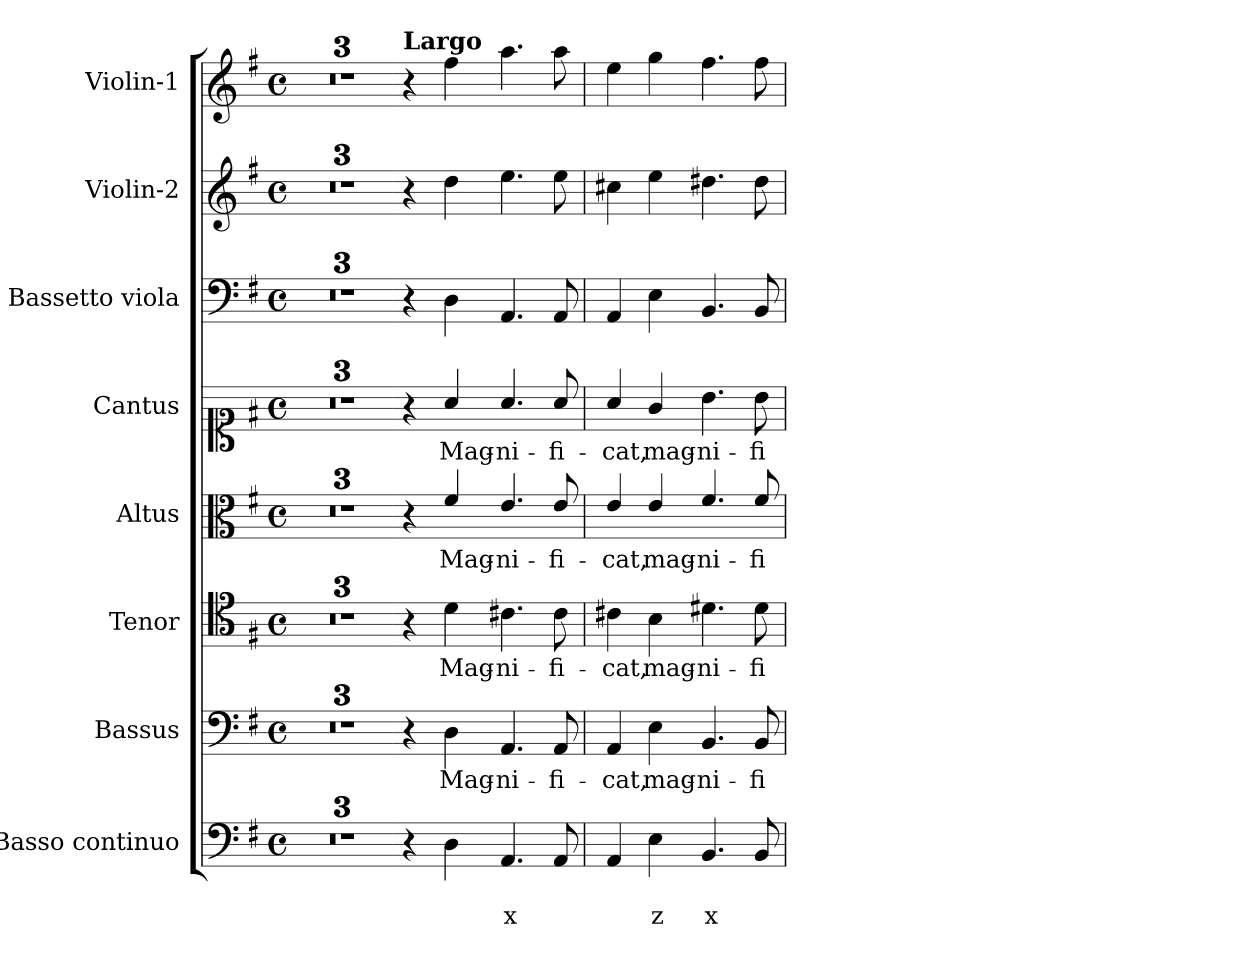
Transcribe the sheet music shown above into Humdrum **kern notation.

**kern	**text	**text	**kern	**text	**kern	**text	**kern	**text	**kern	**text	**kern	**kern	**kern
*part8	*part8	*part8	*part7	*part7	*part6	*part6	*part5	*part5	*part4	*part4	*part3	*part2	*part1
*staff8	*staff8	*staff8	*staff7	*staff7	*staff6	*staff6	*staff5	*staff5	*staff4	*staff4	*staff3	*staff2	*staff1
*I"Basso continuo	*	*	*I"Bassus	*	*I"Tenor	*	*I"Altus	*	*I"Cantus	*	*I"Bassetto viola	*I"Violin-2	*I"Violin-1
*I'BC	*	*	*I'B	*	*I'T	*	*I'A	*	*I'C	*	*	*I'Vi2	*I'Vi1
*clefF4	*	*	*clefF4	*	*clefC4	*	*clefC3	*	*clefC1	*	*clefF4	*clefG2	*clefG2
*k[f#]	*	*	*k[f#]	*	*k[f#]	*	*k[f#]	*	*k[f#]	*	*k[f#]	*k[f#]	*k[f#]
*G:	*	*	*G:	*	*G:	*	*G:	*	*G:	*	*G:	*G:	*G:
*M4/4	*	*	*M4/4	*	*M4/4	*	*M4/4	*	*M4/4	*	*M4/4	*M4/4	*M4/4
*met(c)	*	*	*met(c)	*	*met(c)	*	*met(c)	*	*met(c)	*	*met(c)	*met(c)	*met(c)
=1	=1	=1	=1	=1	=1	=1	=1	=1	=1	=1	=1	=1	=1
1ryy	.	.	1ryy	.	1ryy	.	1ryy	.	1ryy	.	1ryy	1ryy	1ryy
=2	=2	=2	=2	=2	=2	=2	=2	=2	=2	=2	=2	=2	=2
1r	.	.	1r	.	1r	.	1r	.	1r	.	1r	1r	1r
=3	=3	=3	=3	=3	=3	=3	=3	=3	=3	=3	=3	=3	=3
*	*	*	*	*	*clefGv2	*	*clefG2	*	*clefG2	*	*	*	*
1ryy	.	.	1ryy	.	1ryy	.	1ryy	.	1ryy	.	1ryy	1ryy	1ryy
=3X1-	=3X1-	=3X1-	=3X1-	=3X1-	=3X1-	=3X1-	=3X1-	=3X1-	=3X1-	=3X1-	=3X1-	=3X1-	=3X1-
!	!	!	!	!	!	!	!	!	!	!	!	!	!LO:TX:a:B:t=Largo
4r	.	.	4r	.	4r	.	4r	.	4r	.	4r	4r	4r
!	!	!	!	!LO:LY:b	!	!LO:LY:b	!	!LO:LY:b	!	!LO:LY:b	!	!	!
4D\	.	.	4D\	Mag-	4d\	Mag-	4f#/	Mag-	4a/	Mag-	4D\	4dd\	4ff#\
!	!	!LO:LY:b	!	!LO:LY:b	!	!LO:LY:b	!	!LO:LY:b	!	!LO:LY:b	!	!	!
4.AA/	.	x	4.AA/	-ni-	4.c#X\	-ni-	4.e/	-ni-	4.a/	-ni-	4.AA/	4.ee\	4.aa\
!	!	!	!	!LO:LY:b	!	!LO:LY:b	!	!LO:LY:b	!	!LO:LY:b	!	!	!
8AA/	.	.	8AA/	-fi-	8c#\	-fi-	8e/	-fi-	8a/	-fi-	8AA/	8ee\	8aa\
=4	=4	=4	=4	=4	=4	=4	=4	=4	=4	=4	=4	=4	=4
!	!	!	!	!LO:LY:b	!	!LO:LY:b	!	!LO:LY:b	!	!LO:LY:b	!	!	!
4AA/	.	.	4AA/	-cat,	4c#X\	-cat,	4e/	-cat,	4a/	-cat,	4AA/	4cc#X\	4ee\
!	!	!LO:LY:b	!	!LO:LY:b	!	!LO:LY:b	!	!LO:LY:b	!	!LO:LY:b	!	!	!
4E\	.	z	4E\	mag-	4B\	mag-	4e/	mag-	4g/	mag-	4E\	4ee\	4gg\
!	!	!LO:LY:b	!	!LO:LY:b	!	!LO:LY:b	!	!LO:LY:b	!	!LO:LY:b	!	!	!
4.BB/	.	x	4.BB/	-ni-	4.d#X\	-ni-	4.f#/	-ni-	4.b\	-ni-	4.BB/	4.dd#X\	4.ff#\
!	!	!	!	!LO:LY:b	!	!LO:LY:b	!	!LO:LY:b	!	!LO:LY:b	!	!	!
8BB/	.	.	8BB/	-fi-	8d#\	-fi-	8f#/	-fi-	8b\	-fi-	8BB/	8dd#\	8ff#\
=	=	=	=	=	=	=	=	=	=	=	=	=	=
*-	*-	*-	*-	*-	*-	*-	*-	*-	*-	*-	*-	*-	*-
